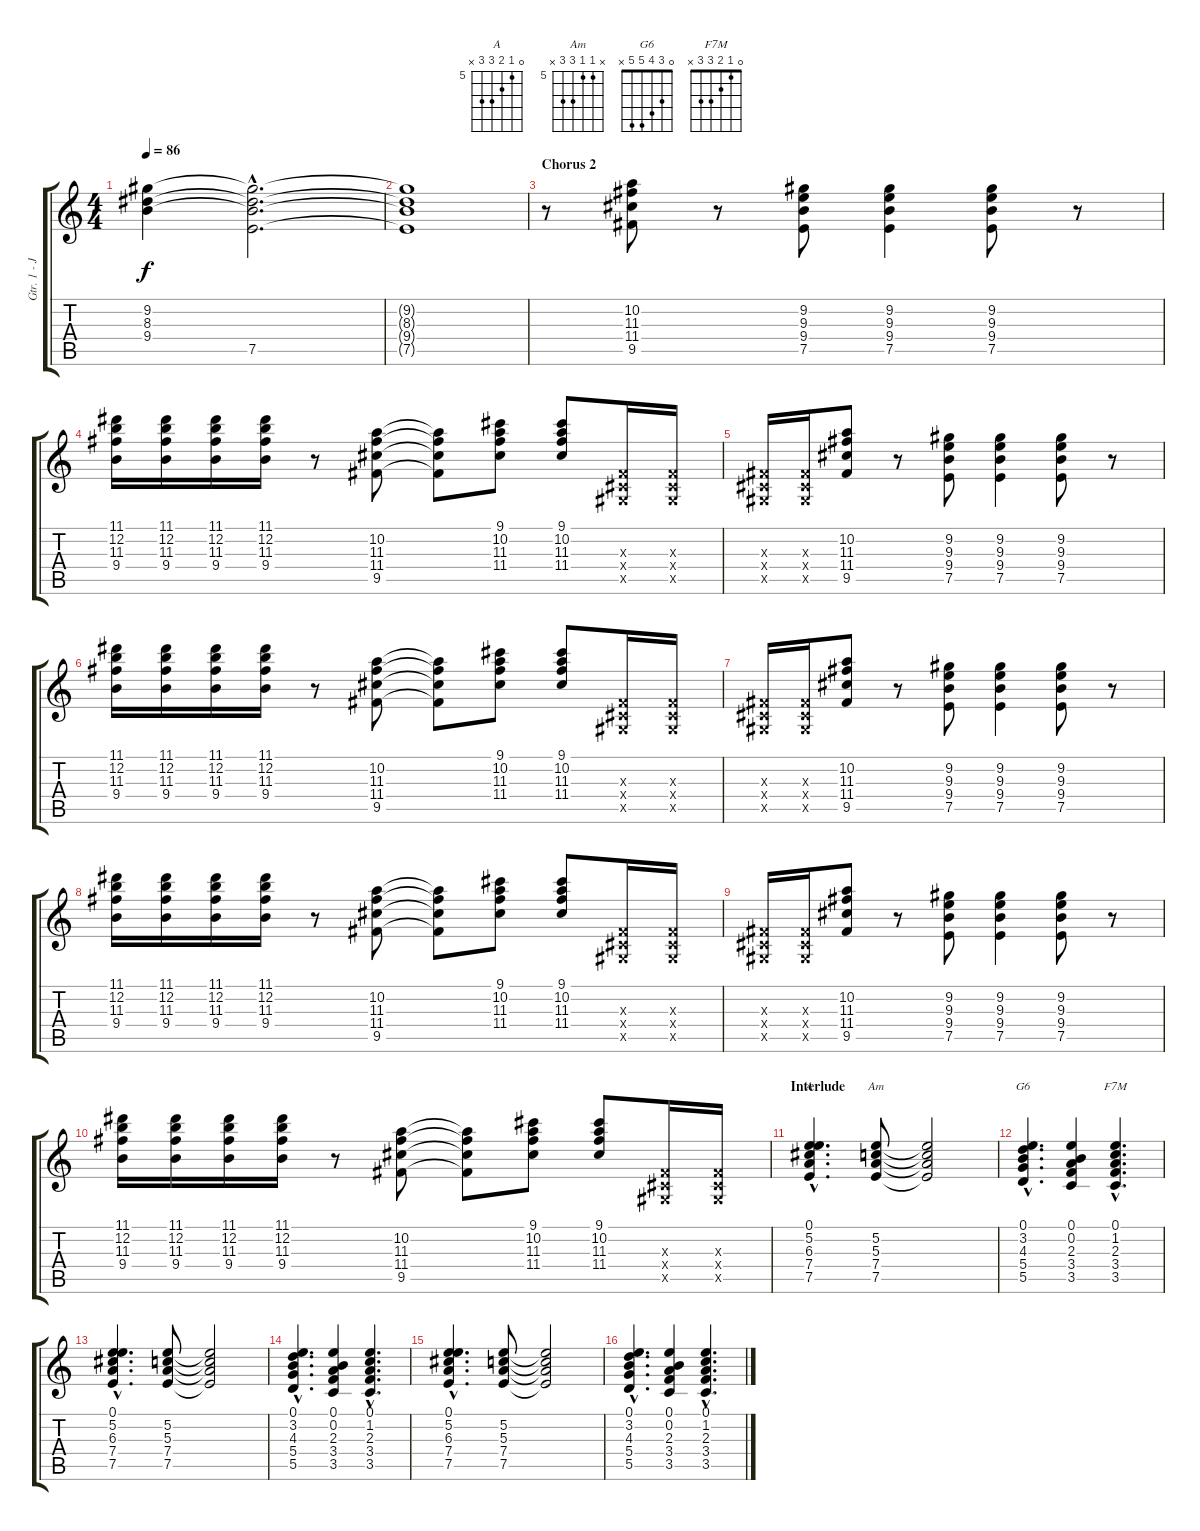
\track ("Gtr. 1 - John (clean)" "Gtr. 1 - J") {instrument electricguitarclean}
\staff {score tabs}
\tuning (E4 B3 G3 D3 A2 E2) {hide}
\chord ("A" 0 5 6 7 7 x) {firstfret 5}
\chord ("Am" x 5 5 7 7 x) {firstfret 5}
\chord ("G6" 0 3 4 5 5 x)
\chord ("F7M" 0 1 2 3 3 x)
\ts (4 4)
\tempo 86
\clef g2
\ks c
(9.2 8.3 9.4).4{dy f} (9.2{hac t} 8.3{hac t} 9.4{hac t} 7.5{hac}).2{d} |
(9.2{t} 8.3{t} 9.4{t} 7.5{t}).1 |
\section ("" "Chorus 2")
r.8 (10.2 11.3 11.4 9.5).8 r.8 (9.2 9.3 9.4 7.5).8 (9.2 9.3 9.4 7.5).4 (9.2 9.3 9.4 7.5).8 r.8 |
(11.1 12.2 11.3 9.4).16 (11.1 12.2 11.3 9.4).16 (11.1 12.2 11.3 9.4).16 (11.1 12.2 11.3 9.4).16 r.8 (10.2 11.3 11.4 9.5).8 (10.2{t} 11.3{t} 11.4{t} 9.5{t}).8 (9.1 10.2 11.3 11.4).8 (9.1 10.2 11.3 11.4).8 (-1.3{x} -1.4{x} -1.5{x}).16 (-1.3{x} -1.4{x} -1.5{x}).16 |
(-1.3{x} -1.4{x} -1.5{x}).16 (-1.3{x} -1.4{x} -1.5{x}).16 (10.2 11.3 11.4 9.5).8 r.8 (9.2 9.3 9.4 7.5).8 (9.2 9.3 9.4 7.5).4 (9.2 9.3 9.4 7.5).8 r.8 |
(11.1 12.2 11.3 9.4).16 (11.1 12.2 11.3 9.4).16 (11.1 12.2 11.3 9.4).16 (11.1 12.2 11.3 9.4).16 r.8 (10.2 11.3 11.4 9.5).8 (10.2{t} 11.3{t} 11.4{t} 9.5{t}).8 (9.1 10.2 11.3 11.4).8 (9.1 10.2 11.3 11.4).8 (-1.3{x} -1.4{x} -1.5{x}).16 (-1.3{x} -1.4{x} -1.5{x}).16 |
(-1.3{x} -1.4{x} -1.5{x}).16 (-1.3{x} -1.4{x} -1.5{x}).16 (10.2 11.3 11.4 9.5).8 r.8 (9.2 9.3 9.4 7.5).8 (9.2 9.3 9.4 7.5).4 (9.2 9.3 9.4 7.5).8 r.8 |
(11.1 12.2 11.3 9.4).16 (11.1 12.2 11.3 9.4).16 (11.1 12.2 11.3 9.4).16 (11.1 12.2 11.3 9.4).16 r.8 (10.2 11.3 11.4 9.5).8 (10.2{t} 11.3{t} 11.4{t} 9.5{t}).8 (9.1 10.2 11.3 11.4).8 (9.1 10.2 11.3 11.4).8 (-1.3{x} -1.4{x} -1.5{x}).16 (-1.3{x} -1.4{x} -1.5{x}).16 |
(-1.3{x} -1.4{x} -1.5{x}).16 (-1.3{x} -1.4{x} -1.5{x}).16 (10.2 11.3 11.4 9.5).8 r.8 (9.2 9.3 9.4 7.5).8 (9.2 9.3 9.4 7.5).4 (9.2 9.3 9.4 7.5).8 r.8 |
(11.1 12.2 11.3 9.4).16 (11.1 12.2 11.3 9.4).16 (11.1 12.2 11.3 9.4).16 (11.1 12.2 11.3 9.4).16 r.8 (10.2 11.3 11.4 9.5).8 (10.2{t} 11.3{t} 11.4{t} 9.5{t}).8 (9.1 10.2 11.3 11.4).8 (9.1 10.2 11.3 11.4).8 (-1.3{x} -1.4{x} -1.5{x}).16 (-1.3{x} -1.4{x} -1.5{x}).16 |
\section ("" "Interlude")
(0.1{hac} 5.2{hac} 6.3{hac} 7.4{hac} 7.5{hac}).4{d ch "A"} (5.2 5.3 7.4 7.5).8{ch "Am"} (5.2{t} 5.3{t} 7.4{t} 7.5{t}).2 |
(0.1{hac} 3.2{hac} 4.3{hac} 5.4{hac} 5.5{hac}).4{d ch "G6"} (0.1 0.2 2.3 3.4 3.5).4 (0.1{hac} 1.2{hac} 2.3{hac} 3.4{hac} 3.5{hac}).4{d ch "F7M"} |
(0.1{hac} 5.2{hac} 6.3{hac} 7.4{hac} 7.5{hac}).4{d} (5.2 5.3 7.4 7.5).8 (5.2{t} 5.3{t} 7.4{t} 7.5{t}).2 |
(0.1{hac} 3.2{hac} 4.3{hac} 5.4{hac} 5.5{hac}).4{d} (0.1 0.2 2.3 3.4 3.5).4 (0.1{hac} 1.2{hac} 2.3{hac} 3.4{hac} 3.5{hac}).4{d} |
(0.1{hac} 5.2{hac} 6.3{hac} 7.4{hac} 7.5{hac}).4{d} (5.2 5.3 7.4 7.5).8 (5.2{t} 5.3{t} 7.4{t} 7.5{t}).2 |
(0.1{hac} 3.2{hac} 4.3{hac} 5.4{hac} 5.5{hac}).4{d} (0.1 0.2 2.3 3.4 3.5).4 (0.1{hac} 1.2{hac} 2.3{hac} 3.4{hac} 3.5{hac}).4{d}
